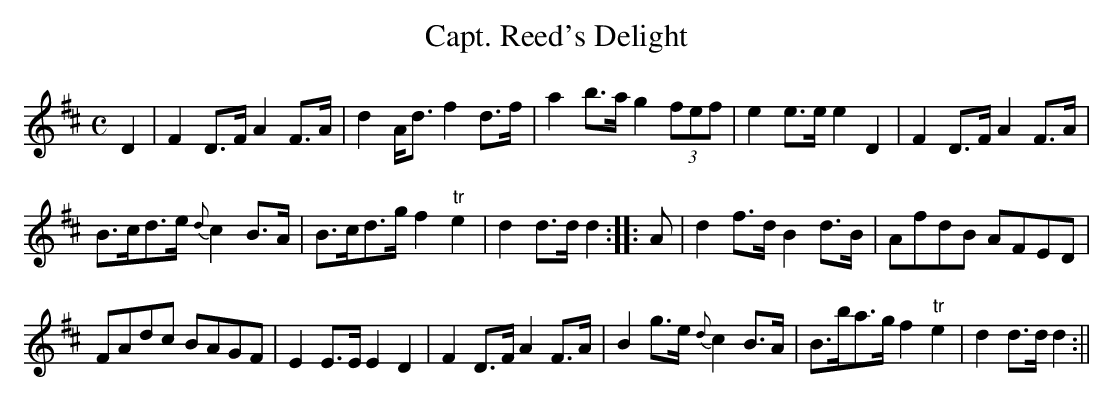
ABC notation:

X:1
T:Capt. Reed's Delight
M:C
L:1/8
K:D
D2 | F2 D>F A2 F>A | d2 A<d f2 d>f | a2 b>a g2 (3fef | e2 e>e e2 D2 | F2 D>F A2 F>A |
B>cd>e {d}c2 B>A | B>cd>g f2 "tr"e2 | d2 d>d d2::A | d2 f>d B2 d>B | AfdB AFED |
FAdc BAGF | E2 E>E E2D2 | F2 D>F A2 F>A | B2 g>e {d}c2 B>A | B>ba>g f2 "tr"e2 | d2 d>d d2 :||
